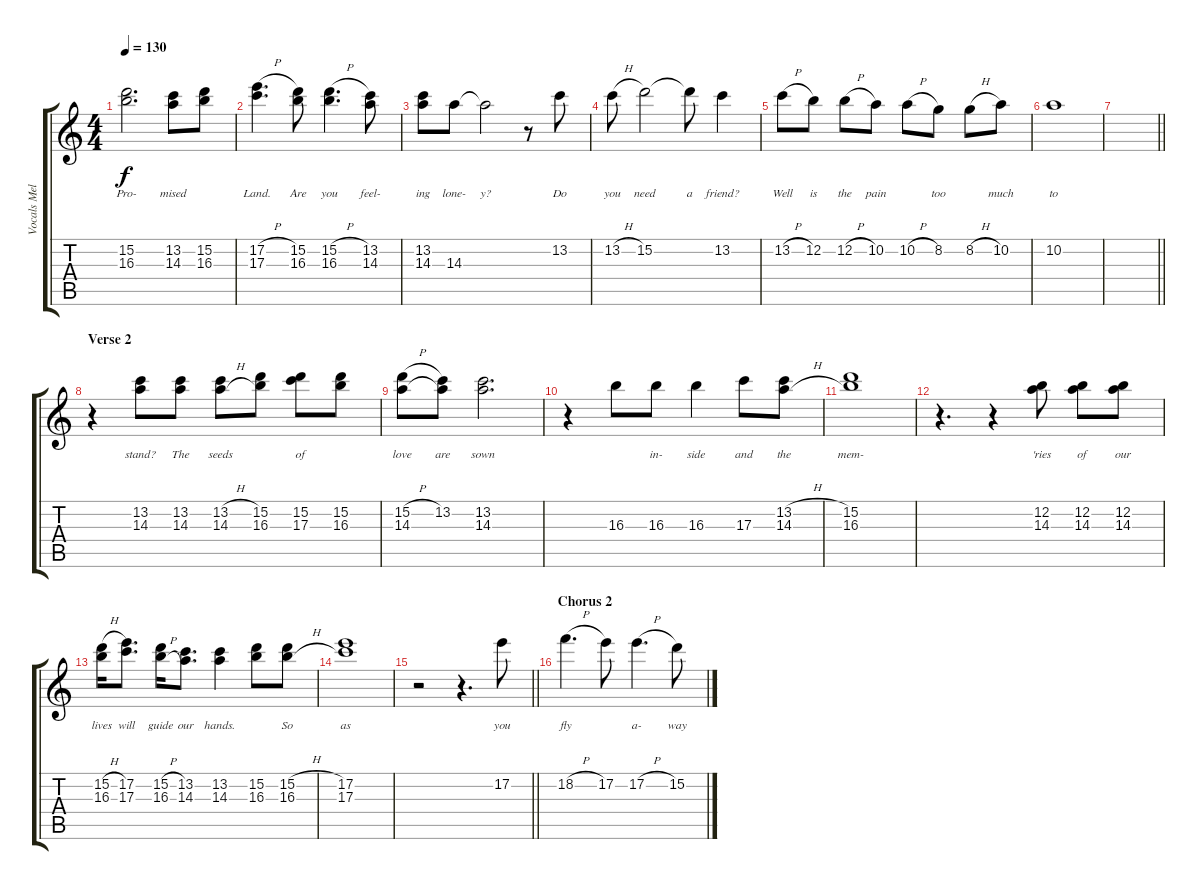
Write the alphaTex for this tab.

\track ("Vocals Melody & Harmony" "Vocals Mel") {instrument contrabass}
\staff {score tabs}
\tuning (E4 B3 G3 D3 A2 E2) {hide}
\ts (4 4)
\tempo 130
\clef g2
\ks c
(15.2 16.3).2{d lyrics (0 "Pro-") lyrics (1 "") lyrics (2 "") lyrics (3 "") lyrics (4 "") dy f} (13.2 14.3).8{lyrics (0 "mised") lyrics (1 "") lyrics (2 "") lyrics (3 "") lyrics (4 "")} (15.2 16.3).8{lyrics (0 "") lyrics (1 "") lyrics (2 "") lyrics (3 "") lyrics (4 "")} |
(17.2{h} 17.3).4{d lyrics (0 "Land.") lyrics (1 "") lyrics (2 "") lyrics (3 "") lyrics (4 "")} (15.2 16.3).8{lyrics (0 "Are") lyrics (1 "") lyrics (2 "") lyrics (3 "") lyrics (4 "")} (15.2{h} 16.3).4{d lyrics (0 "you") lyrics (1 "") lyrics (2 "") lyrics (3 "") lyrics (4 "")} (13.2 14.3).8{lyrics (0 "feel-") lyrics (1 "") lyrics (2 "") lyrics (3 "") lyrics (4 "")} |
(13.2 14.3).8{lyrics (0 "ing") lyrics (1 "") lyrics (2 "") lyrics (3 "") lyrics (4 "")} 14.3.8{lyrics (0 "lone-") lyrics (1 "") lyrics (2 "") lyrics (3 "") lyrics (4 "")} 14.3{t}.2{lyrics (0 "y?") lyrics (1 "") lyrics (2 "") lyrics (3 "") lyrics (4 "")} r.8 13.2.8{lyrics (0 "Do") lyrics (1 "") lyrics (2 "") lyrics (3 "") lyrics (4 "")} |
13.2{h}.8{lyrics (0 "you") lyrics (1 "") lyrics (2 "") lyrics (3 "") lyrics (4 "")} 15.2.2{lyrics (0 "need") lyrics (1 "") lyrics (2 "") lyrics (3 "") lyrics (4 "")} 15.2{t}.8{lyrics (0 "a") lyrics (1 "") lyrics (2 "") lyrics (3 "") lyrics (4 "")} 13.2.4{lyrics (0 "friend?") lyrics (1 "") lyrics (2 "") lyrics (3 "") lyrics (4 "")} |
13.2{h}.8{lyrics (0 "Well") lyrics (1 "") lyrics (2 "") lyrics (3 "") lyrics (4 "")} 12.2.8{lyrics (0 "is") lyrics (1 "") lyrics (2 "") lyrics (3 "") lyrics (4 "")} 12.2{h}.8{lyrics (0 "the") lyrics (1 "") lyrics (2 "") lyrics (3 "") lyrics (4 "")} 10.2.8{lyrics (0 "pain") lyrics (1 "") lyrics (2 "") lyrics (3 "") lyrics (4 "")} 10.2{h}.8{lyrics (0 "") lyrics (1 "") lyrics (2 "") lyrics (3 "") lyrics (4 "")} 8.2.8{lyrics (0 "too") lyrics (1 "") lyrics (2 "") lyrics (3 "") lyrics (4 "")} 8.2{h}.8{lyrics (0 "") lyrics (1 "") lyrics (2 "") lyrics (3 "") lyrics (4 "")} 10.2.8{lyrics (0 "much") lyrics (1 "") lyrics (2 "") lyrics (3 "") lyrics (4 "")} |
10.2.1{lyrics (0 "to") lyrics (1 "") lyrics (2 "") lyrics (3 "") lyrics (4 "")} |
\barLineRight lightlight
|
\section ("" "Verse 2")
r.4 (13.2 14.3).8{lyrics (0 "stand?") lyrics (1 "") lyrics (2 "") lyrics (3 "") lyrics (4 "")} (13.2 14.3).8{lyrics (0 "The") lyrics (1 "") lyrics (2 "") lyrics (3 "") lyrics (4 "")} (13.2{h} 14.3{h}).8{lyrics (0 "seeds") lyrics (1 "") lyrics (2 "") lyrics (3 "") lyrics (4 "")} (15.2 16.3).8{lyrics (0 "") lyrics (1 "") lyrics (2 "") lyrics (3 "") lyrics (4 "")} (15.2 17.3).8{lyrics (0 "of") lyrics (1 "") lyrics (2 "") lyrics (3 "") lyrics (4 "")} (15.2 16.3).8{lyrics (0 "") lyrics (1 "") lyrics (2 "") lyrics (3 "") lyrics (4 "")} |
(15.2{h} 14.3).8{lyrics (0 "love") lyrics (1 "") lyrics (2 "") lyrics (3 "") lyrics (4 "")} (13.2 14.3{t}).8{lyrics (0 "are") lyrics (1 "") lyrics (2 "") lyrics (3 "") lyrics (4 "")} (13.2 14.3).2{d lyrics (0 "sown") lyrics (1 "") lyrics (2 "") lyrics (3 "") lyrics (4 "")} |
r.4 16.3.8{lyrics (0 "") lyrics (1 "") lyrics (2 "") lyrics (3 "") lyrics (4 "")} 16.3.8{lyrics (0 "in-") lyrics (1 "") lyrics (2 "") lyrics (3 "") lyrics (4 "")} 16.3.4{lyrics (0 "side") lyrics (1 "") lyrics (2 "") lyrics (3 "") lyrics (4 "")} 17.3.8{lyrics (0 "and") lyrics (1 "") lyrics (2 "") lyrics (3 "") lyrics (4 "")} (13.2{h} 14.3{h}).8{lyrics (0 "the") lyrics (1 "") lyrics (2 "") lyrics (3 "") lyrics (4 "")} |
(15.2 16.3).1{lyrics (0 "mem-") lyrics (1 "") lyrics (2 "") lyrics (3 "") lyrics (4 "")} |
r.4{d} r.4 (12.2 14.3).8{lyrics (0 "'ries") lyrics (1 "") lyrics (2 "") lyrics (3 "") lyrics (4 "")} (12.2 14.3).8{lyrics (0 "of") lyrics (1 "") lyrics (2 "") lyrics (3 "") lyrics (4 "")} (12.2 14.3).8{lyrics (0 "our") lyrics (1 "") lyrics (2 "") lyrics (3 "") lyrics (4 "")} |
(15.2{h} 16.3).16{lyrics (0 "lives") lyrics (1 "") lyrics (2 "") lyrics (3 "") lyrics (4 "")} (17.2 17.3).8{d lyrics (0 "will") lyrics (1 "") lyrics (2 "") lyrics (3 "") lyrics (4 "")} (15.2{h} 16.3{h}).16{lyrics (0 "guide") lyrics (1 "") lyrics (2 "") lyrics (3 "") lyrics (4 "")} (13.2 14.3).8{d lyrics (0 "our") lyrics (1 "") lyrics (2 "") lyrics (3 "") lyrics (4 "")} (13.2 14.3).4{lyrics (0 "hands.") lyrics (1 "") lyrics (2 "") lyrics (3 "") lyrics (4 "")} (15.2 16.3).8{lyrics (0 "") lyrics (1 "") lyrics (2 "") lyrics (3 "") lyrics (4 "")} (15.2{h} 16.3{h}).8{lyrics (0 "So") lyrics (1 "") lyrics (2 "") lyrics (3 "") lyrics (4 "")} |
(17.2 17.3).1{lyrics (0 "as") lyrics (1 "") lyrics (2 "") lyrics (3 "") lyrics (4 "")} |
\barLineRight lightlight
r.2 r.4{d} 17.2.8{lyrics (0 "you") lyrics (1 "") lyrics (2 "") lyrics (3 "") lyrics (4 "")} |
\section ("" "Chorus 2")
18.2{h}.4{d lyrics (0 "fly") lyrics (1 "") lyrics (2 "") lyrics (3 "") lyrics (4 "")} 17.2.8{lyrics (0 "") lyrics (1 "") lyrics (2 "") lyrics (3 "") lyrics (4 "")} 17.2{h}.4{d lyrics (0 "a-") lyrics (1 "") lyrics (2 "") lyrics (3 "") lyrics (4 "")} 15.2.8{lyrics (0 "way") lyrics (1 "") lyrics (2 "") lyrics (3 "") lyrics (4 "")}
